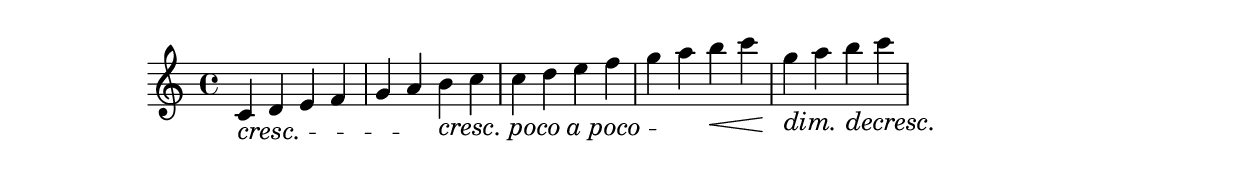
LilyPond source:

% DO NOT EDIT this file manually; it is automatically
% generated from Documentation/snippets/new
% Make any changes in Documentation/snippets/new/
% and then run scripts/auxiliar/makelsr.py
%
% This file is in the public domain.
%% Note: this file works from version 2.13.36
\version "2.14.0"

\header {
%% Translation of GIT committish: 59caa3adce63114ca7972d18f95d4aadc528ec3d

  texidoces = "
Los objetos de extensión \cresc, \dim y \decresc ahora se pueden
redefinir como operadores postfijos y producir un solo objeto de
extensión de texto.  La definición de extensores personalizados
también es fácil.  Se pueden mezclar con facilidad los crescendi
textuales y en forma de reguladores. \< y \> producen reguladores
gráficos de forma predeterminada, \cresc etc. producen elementos
extensores de texto de forma predeterminada.

"

  doctitlees = "Objetos extensores de texto postfijos para dinámica"

%%   Translation of GIT committish: ab9e3136d78bfaf15cc6d77ed1975d252c3fe506


  texidocde = "Die \cresc, \dim und \decresc Strecker können umdefiniert werden,
um nachgestellt zu funktionieren und einen Textstrecker zu produzieren.  Eigene
Strecker können auch einfach definiert werden.  Klammer- und Textcrescendi können
einfach vermischt werden.  \< und \> erstellen normalerweise Klammern, \cresc
usw. dagegen normalerweise Textspanner.

"
  doctitlede = "Dynamiktextstrecker nachgestellt"



%% Translation of GIT committish: a06cb0b0d9593ba110e001f2b0f44b8bef084693

  texidocfr = "
Les lignes d'extension des commandes \cresc, \dim et \decresc peuvent
désormais être personnalisées facilement sous forme d'opérateurs
postfix.  Soufflets et (de)crescendos peuvent cohabiter.  \< et \>
produiront par défaut des soufflets, alors que \cresc etc. produiront
une indication textuelle avec extension.

"

  doctitlefr = "Extensions de nuance postfix"


  lsrtags = "expressive-marks, tweaks-and-overrides"
  texidoc = "Custom text spanners can be defined and used with hairpin
  and text crescendos.  @code{\<} and @code{\>} produce hairpins by
  default, @code{\\cresc} etc. produce text spanners by default."
  doctitle = "Dynamics text spanner postfix"
} % begin verbatim


% Some sample text dynamic spanners, to be used as postfix operators
crpoco =
#(make-music 'CrescendoEvent
             'span-direction START
             'span-type 'text
             'span-text "cresc. poco a poco")

\relative c' {
  c4\cresc d4 e4 f4 |
  g4 a4\! b4\crpoco c4 |
  c4 d4 e4 f4 |
  g4 a4\! b4\< c4 |
  g4\dim a4 b4\decresc c4\!
}

